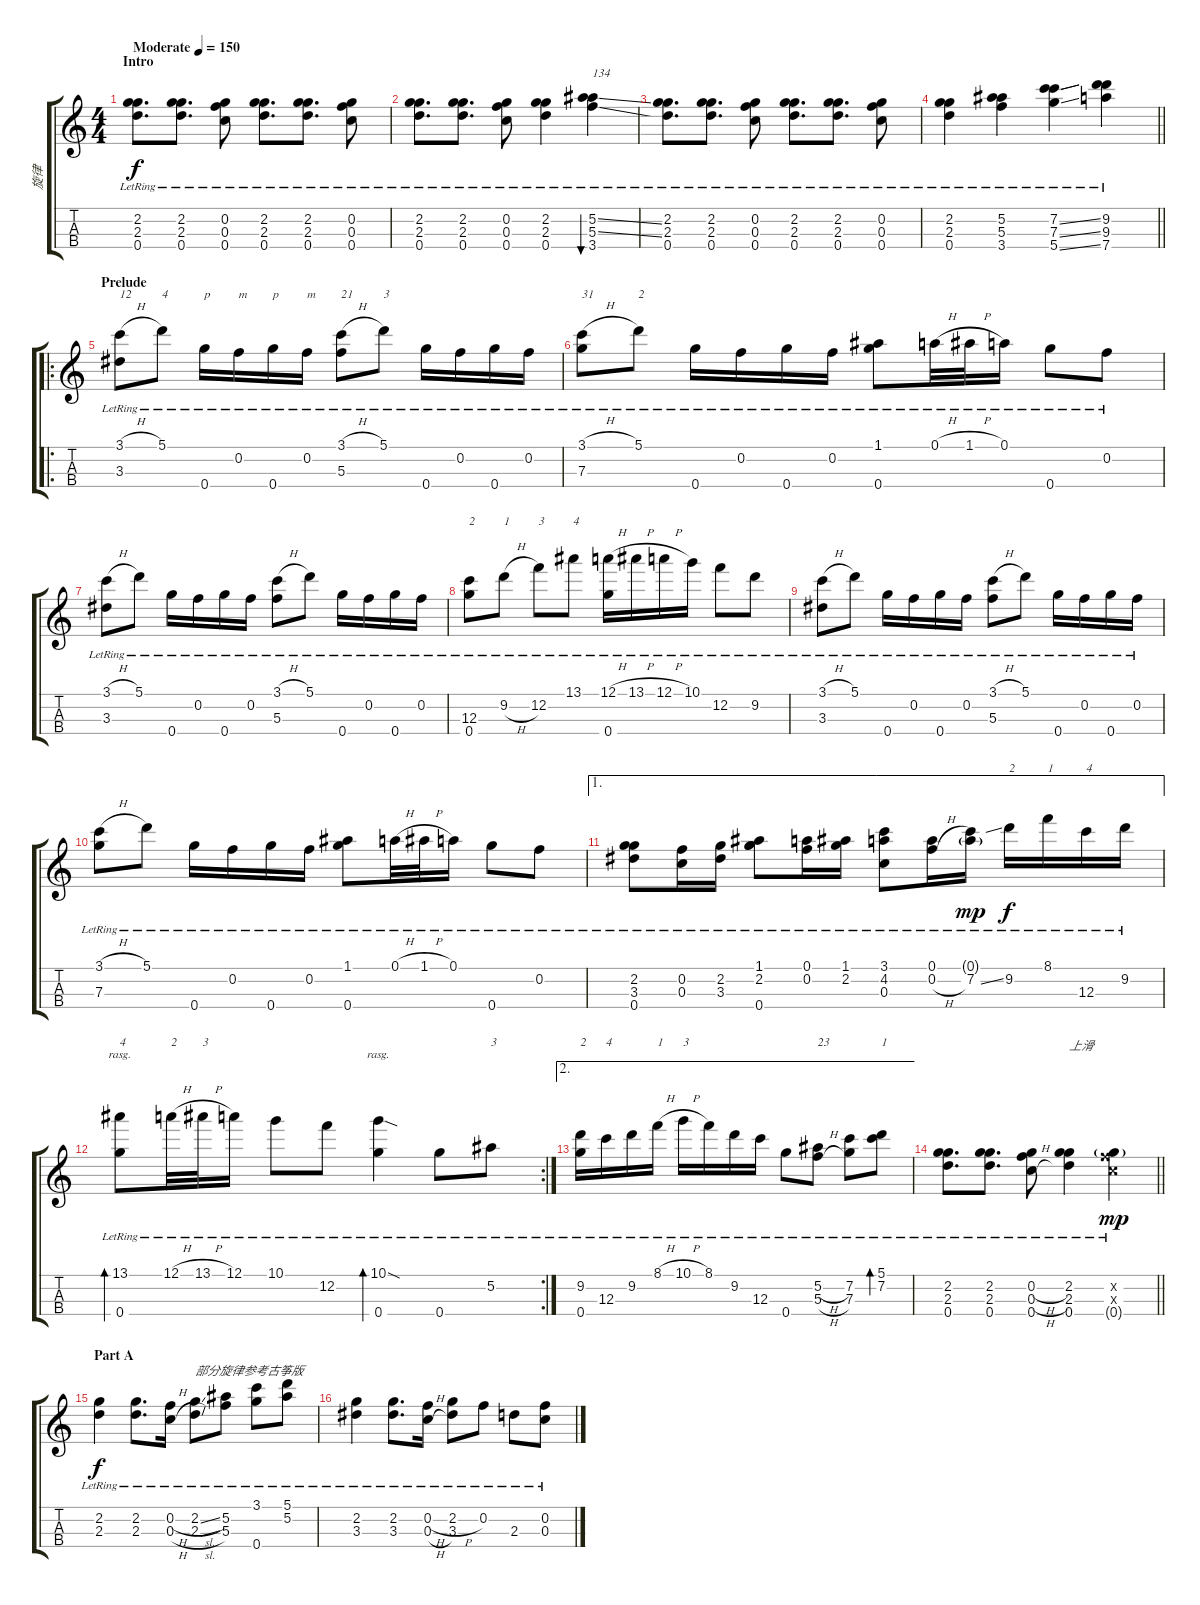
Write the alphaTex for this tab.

\track ("旋律" "旋律") {instrument acousticguitarsteel}
\staff {score tabs}
\tuning (A4 F4 C4 G4) {hide}
\ts (4 4)
\section ("" "Intro")
\tempo (150 "Moderate")
\clef g2
\ks c
(2.2{lr} 2.3{lr} 0.4{lr}).8{d dy f instrument acousticguitarsteel} (2.2{lr} 2.3{lr} 0.4{lr}).8{d} (0.2{lr} 0.3{lr} 0.4{lr}).8 (2.2{lr} 2.3{lr} 0.4{lr}).8{d} (2.2{lr} 2.3{lr} 0.4{lr}).8{d} (0.2{lr} 0.3{lr} 0.4{lr}).8 |
(2.2{lr} 2.3{lr} 0.4{lr}).8{d} (2.2{lr} 2.3{lr} 0.4{lr}).8{d} (0.2{lr} 0.3{lr} 0.4{lr}).8 (2.2{lr} 2.3{lr} 0.4{lr}).4 (5.2{ss lr} 5.3{ss lr} 3.4{lr}).4{bu 60 txt "134"} |
(2.2{lr} 2.3{lr} 0.4{lr}).8{d} (2.2{lr} 2.3{lr} 0.4{lr}).8{d} (0.2{lr} 0.3{lr} 0.4{lr}).8 (2.2{lr} 2.3{lr} 0.4{lr}).8{d} (2.2{lr} 2.3{lr} 0.4{lr}).8{d} (0.2{lr} 0.3{lr} 0.4{lr}).8 |
\barLineRight lightlight
(2.2{lr} 2.3{lr} 0.4{lr}).4 (5.2{lr} 5.3{lr} 3.4{lr}).4 (7.2{ss lr} 7.3{ss lr} 5.4{ss lr}).4 (9.2{lr} 9.3{lr} 7.4{lr}).4 |
\ro
\section ("" "Prelude")
(3.1{h lr} 3.3).8{txt "12"} 5.1{lr}.8{txt "4"} 0.4{lr}.16{txt "p"} 0.2{lr}.16{txt "m"} 0.4{lr}.16{txt "p"} 0.2{lr}.16{txt "m"} (3.1{h lr} 5.3{lr}).8{txt "21"} 5.1{lr}.8{txt "3"} 0.4{lr}.16 0.2{lr}.16 0.4{lr}.16 0.2{lr}.16 |
(3.1{h lr} 7.3{lr}).8{txt "31"} 5.1{lr}.8{txt "2"} 0.4{lr}.16 0.2{lr}.16 0.4{lr}.16 0.2{lr}.16 (1.1{lr} 0.4{lr}).8 0.1{h lr}.32 1.1{h lr}.32 0.1{lr}.16 0.4{lr}.8 0.2{lr}.8 |
(3.1{h lr} 3.3{lr}).8 5.1{lr}.8 0.4{lr}.16 0.2{lr}.16 0.4{lr}.16 0.2{lr}.16 (3.1{h lr} 5.3{lr}).8 5.1{lr}.8 0.4{lr}.16 0.2{lr}.16 0.4{lr}.16 0.2{lr}.16 |
(12.3{lr} 0.4{lr}).8{txt "2"} 9.2{h lr}.8{txt "1"} 12.2{lr}.8{txt "3"} 13.1{lr}.8{txt "4"} (12.1{h lr} 0.4{lr}).16 13.1{h lr}.16 12.1{h lr}.16 10.1{lr}.16 12.2{lr}.8 9.2{lr}.8 |
(3.1{h lr} 3.3{lr}).8 5.1{lr}.8 0.4{lr}.16 0.2{lr}.16 0.4{lr}.16 0.2{lr}.16 (3.1{h lr} 5.3{lr}).8 5.1{lr}.8 0.4{lr}.16 0.2{lr}.16 0.4{lr}.16 0.2{lr}.16 |
(3.1{h lr} 7.3{lr}).8 5.1{lr}.8 0.4{lr}.16 0.2{lr}.16 0.4{lr}.16 0.2{lr}.16 (1.1{lr} 0.4{lr}).8 0.1{h lr}.32 1.1{h lr}.32 0.1{lr}.16 0.4{lr}.8 0.2{lr}.8 |
\ae 1
(2.2{lr} 3.3{lr} 0.4{lr}).8 (0.2{lr} 0.3{lr}).16 (2.2{lr} 3.3{lr}).16 (1.1{lr} 2.2{lr} 0.4{lr}).8 (0.1{lr} 0.2{lr}).16 (1.1{lr} 2.2{lr}).16 (3.1{lr} 4.2{lr} 0.3{lr}).8 (0.1{lr} 0.2{h lr}).16 (0.1{g lr} 7.2{ss lr}).16{dy mp} 9.2{lr}.16{txt "2" dy f} 8.1{lr}.16{txt "1"} 12.3{lr}.16{txt "4"} 9.2{lr}.16 |
\rc 2
(13.1{lr} 0.4{lr}).8{bd 120 rasg ii txt "4"} 12.1{h lr}.32{txt "2"} 13.1{h lr}.32{txt "3"} 12.1{lr}.16 10.1{lr}.8 12.2{lr}.8 (10.1{sod lr} 0.4{lr}).4{bd 120 rasg ii} 0.4{lr}.8 5.2{lr}.8{txt "3"} |
\ae 2
(9.2{lr} 0.4{lr}).16{txt "2"} 12.3{lr}.16{txt "4"} 9.2{lr}.16 8.1{h lr}.16{txt "1"} 10.1{h lr}.16{txt "3"} 8.1{lr}.16 9.2{lr}.16 12.3{lr}.16 0.4{lr}.8 (5.2{h lr} 5.3{h}).8{txt "23"} (7.2{lr} 7.3{lr}).8 (5.1{lr} 7.2).8{bd 60 txt "1"} |
\barLineRight lightlight
(2.2{lr} 2.3{lr} 0.4{lr}).8{d} (2.2{lr} 2.3{lr} 0.4{lr}).8{d} (0.2{h lr} 0.3{h lr} 0.4{lr}).8 (2.2{lr} 2.3{lr} 0.4{lr}).4{txt "上滑"} (0.2{x} 0.3{x} 0.4{g lr}).4{dy mp} |
\section ("" "Part A")
(2.2{lr} 2.3{lr}).4{dy f} (2.2{lr} 2.3{lr}).8{d} (0.2{h lr} 0.3{h lr}).16 (2.2{sl lr} 2.3{sl lr}).8{txt "部分旋律参考古筝版"} (5.2{lr} 5.3{lr}).8 (3.1{lr} 0.4{lr}).8 (5.1{lr} 5.2{lr}).8 |
(2.2{lr} 3.3{lr}).4 (2.2{lr} 3.3{lr}).8{d} (0.2{h lr} 0.3{h lr}).16 (2.2{h lr} 3.3{lr}).8 0.2{lr}.8 2.3{lr}.8 (0.2{h lr} 0.3{h lr}).8
